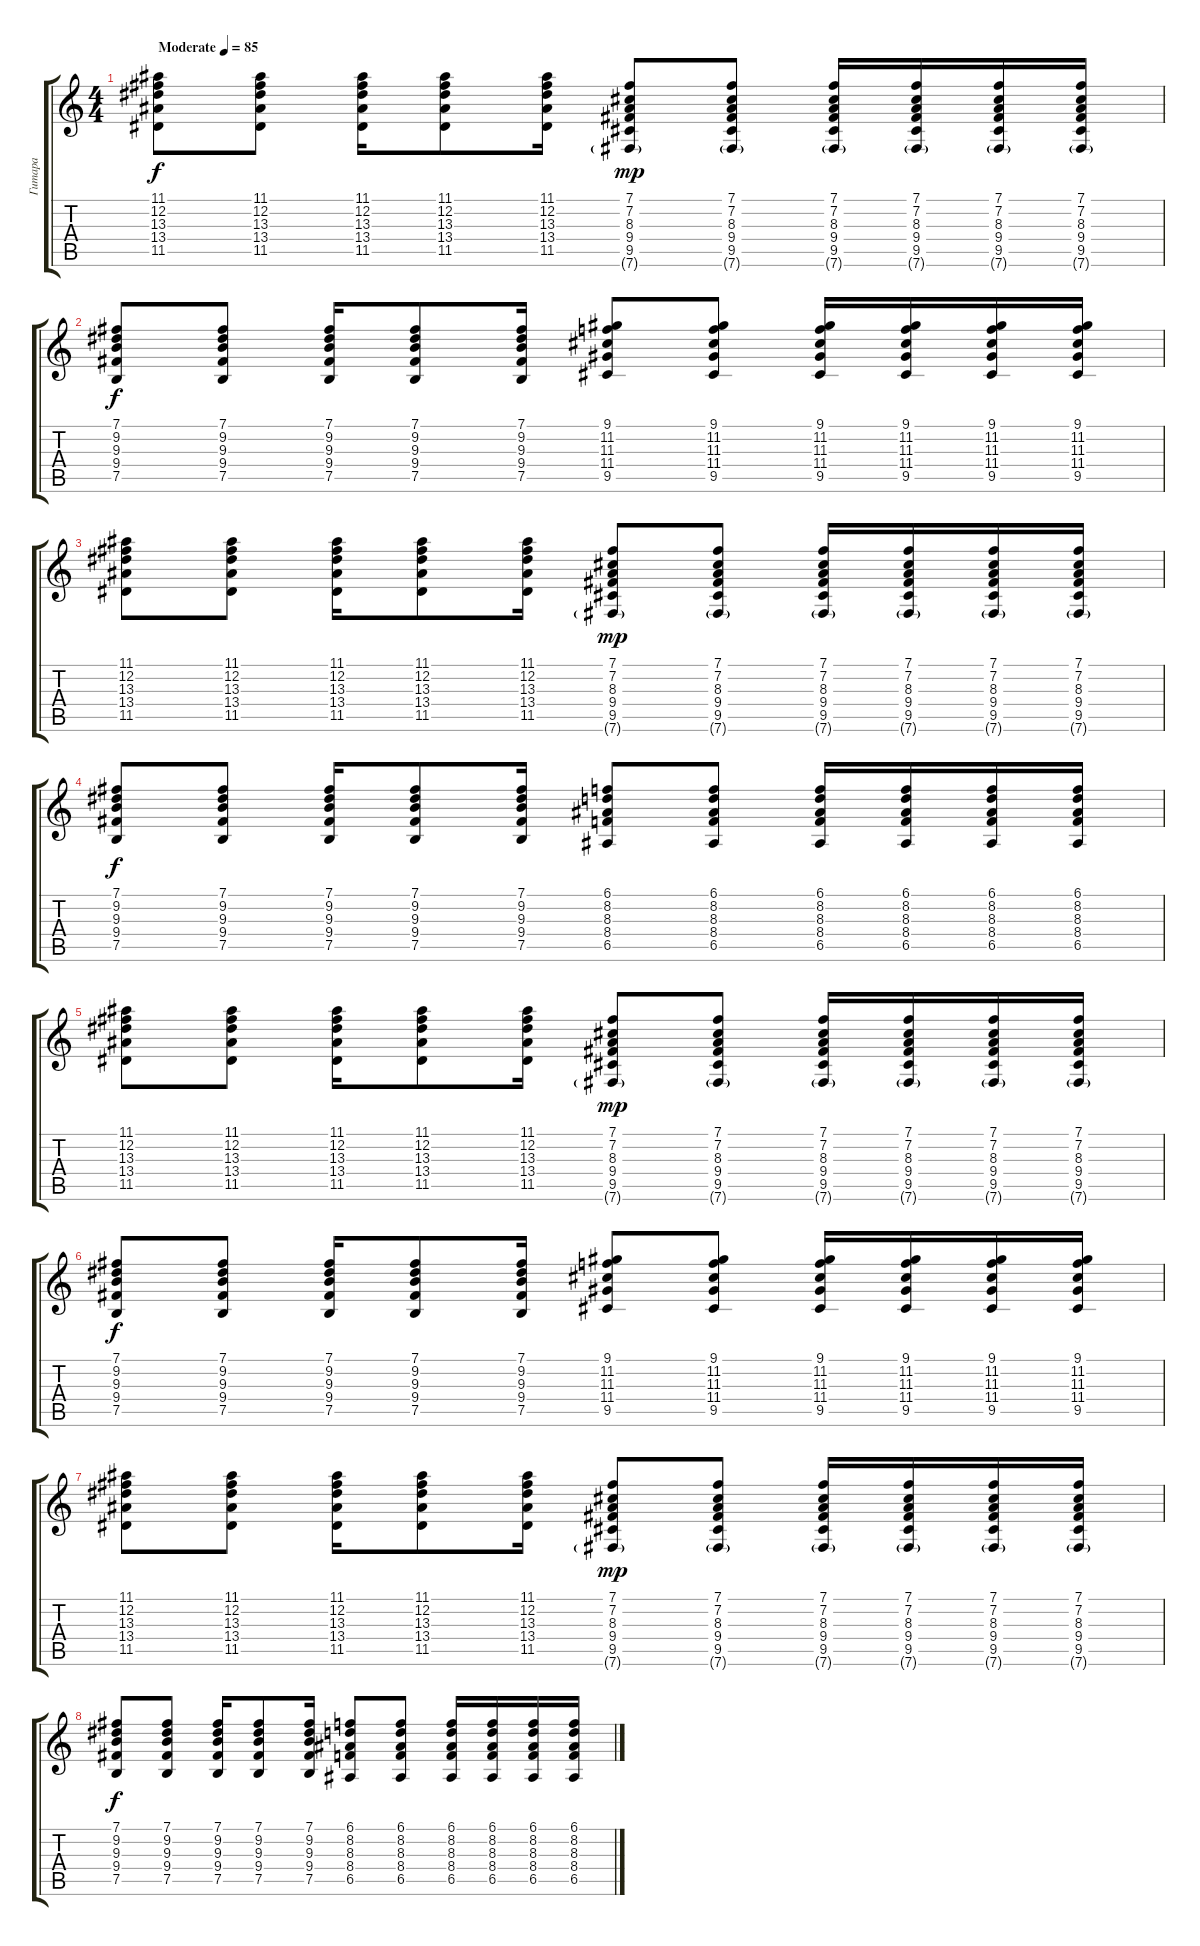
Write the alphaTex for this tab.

\track ("Гитара" "Гитара") {instrument acousticguitarnylon}
\staff {score tabs}
\tuning (B3 Gb3 D3 A2 E2 B1) {hide}
\ts (4 4)
\tempo (85 "Moderate")
\clef g2
\ks c
(11.1 12.2 13.3 13.4 11.5).8{dy f instrument acousticguitarnylon} (11.1 12.2 13.3 13.4 11.5).8 (11.1 12.2 13.3 13.4 11.5).16 (11.1 12.2 13.3 13.4 11.5).8 (11.1 12.2 13.3 13.4 11.5).16 (7.1 7.2 8.3 9.4 9.5 7.6{g}).8{dy mp} (7.1 7.2 8.3 9.4 9.5 7.6{g}).8 (7.1 7.2 8.3 9.4 9.5 7.6{g}).16 (7.1 7.2 8.3 9.4 9.5 7.6{g}).16 (7.1 7.2 8.3 9.4 9.5 7.6{g}).16 (7.1 7.2 8.3 9.4 9.5 7.6{g}).16 |
(7.1 9.2 9.3 9.4 7.5).8{dy f} (7.1 9.2 9.3 9.4 7.5).8 (7.1 9.2 9.3 9.4 7.5).16 (7.1 9.2 9.3 9.4 7.5).8 (7.1 9.2 9.3 9.4 7.5).16 (9.1 11.2 11.3 11.4 9.5).8 (9.1 11.2 11.3 11.4 9.5).8 (9.1 11.2 11.3 11.4 9.5).16 (9.1 11.2 11.3 11.4 9.5).16 (9.1 11.2 11.3 11.4 9.5).16 (9.1 11.2 11.3 11.4 9.5).16 |
(11.1 12.2 13.3 13.4 11.5).8 (11.1 12.2 13.3 13.4 11.5).8 (11.1 12.2 13.3 13.4 11.5).16 (11.1 12.2 13.3 13.4 11.5).8 (11.1 12.2 13.3 13.4 11.5).16 (7.1 7.2 8.3 9.4 9.5 7.6{g}).8{dy mp} (7.1 7.2 8.3 9.4 9.5 7.6{g}).8 (7.1 7.2 8.3 9.4 9.5 7.6{g}).16 (7.1 7.2 8.3 9.4 9.5 7.6{g}).16 (7.1 7.2 8.3 9.4 9.5 7.6{g}).16 (7.1 7.2 8.3 9.4 9.5 7.6{g}).16 |
(7.1 9.2 9.3 9.4 7.5).8{dy f} (7.1 9.2 9.3 9.4 7.5).8 (7.1 9.2 9.3 9.4 7.5).16 (7.1 9.2 9.3 9.4 7.5).8 (7.1 9.2 9.3 9.4 7.5).16 (6.1 8.2 8.3 8.4 6.5).8 (6.1 8.2 8.3 8.4 6.5).8 (6.1 8.2 8.3 8.4 6.5).16 (6.1 8.2 8.3 8.4 6.5).16 (6.1 8.2 8.3 8.4 6.5).16 (6.1 8.2 8.3 8.4 6.5).16 |
(11.1 12.2 13.3 13.4 11.5).8 (11.1 12.2 13.3 13.4 11.5).8 (11.1 12.2 13.3 13.4 11.5).16 (11.1 12.2 13.3 13.4 11.5).8 (11.1 12.2 13.3 13.4 11.5).16 (7.1 7.2 8.3 9.4 9.5 7.6{g}).8{dy mp} (7.1 7.2 8.3 9.4 9.5 7.6{g}).8 (7.1 7.2 8.3 9.4 9.5 7.6{g}).16 (7.1 7.2 8.3 9.4 9.5 7.6{g}).16 (7.1 7.2 8.3 9.4 9.5 7.6{g}).16 (7.1 7.2 8.3 9.4 9.5 7.6{g}).16 |
(7.1 9.2 9.3 9.4 7.5).8{dy f} (7.1 9.2 9.3 9.4 7.5).8 (7.1 9.2 9.3 9.4 7.5).16 (7.1 9.2 9.3 9.4 7.5).8 (7.1 9.2 9.3 9.4 7.5).16 (9.1 11.2 11.3 11.4 9.5).8 (9.1 11.2 11.3 11.4 9.5).8 (9.1 11.2 11.3 11.4 9.5).16 (9.1 11.2 11.3 11.4 9.5).16 (9.1 11.2 11.3 11.4 9.5).16 (9.1 11.2 11.3 11.4 9.5).16 |
(11.1 12.2 13.3 13.4 11.5).8 (11.1 12.2 13.3 13.4 11.5).8 (11.1 12.2 13.3 13.4 11.5).16 (11.1 12.2 13.3 13.4 11.5).8 (11.1 12.2 13.3 13.4 11.5).16 (7.1 7.2 8.3 9.4 9.5 7.6{g}).8{dy mp} (7.1 7.2 8.3 9.4 9.5 7.6{g}).8 (7.1 7.2 8.3 9.4 9.5 7.6{g}).16 (7.1 7.2 8.3 9.4 9.5 7.6{g}).16 (7.1 7.2 8.3 9.4 9.5 7.6{g}).16 (7.1 7.2 8.3 9.4 9.5 7.6{g}).16 |
(7.1 9.2 9.3 9.4 7.5).8{dy f} (7.1 9.2 9.3 9.4 7.5).8 (7.1 9.2 9.3 9.4 7.5).16 (7.1 9.2 9.3 9.4 7.5).8 (7.1 9.2 9.3 9.4 7.5).16 (6.1 8.2 8.3 8.4 6.5).8 (6.1 8.2 8.3 8.4 6.5).8 (6.1 8.2 8.3 8.4 6.5).16 (6.1 8.2 8.3 8.4 6.5).16 (6.1 8.2 8.3 8.4 6.5).16 (6.1 8.2 8.3 8.4 6.5).16
